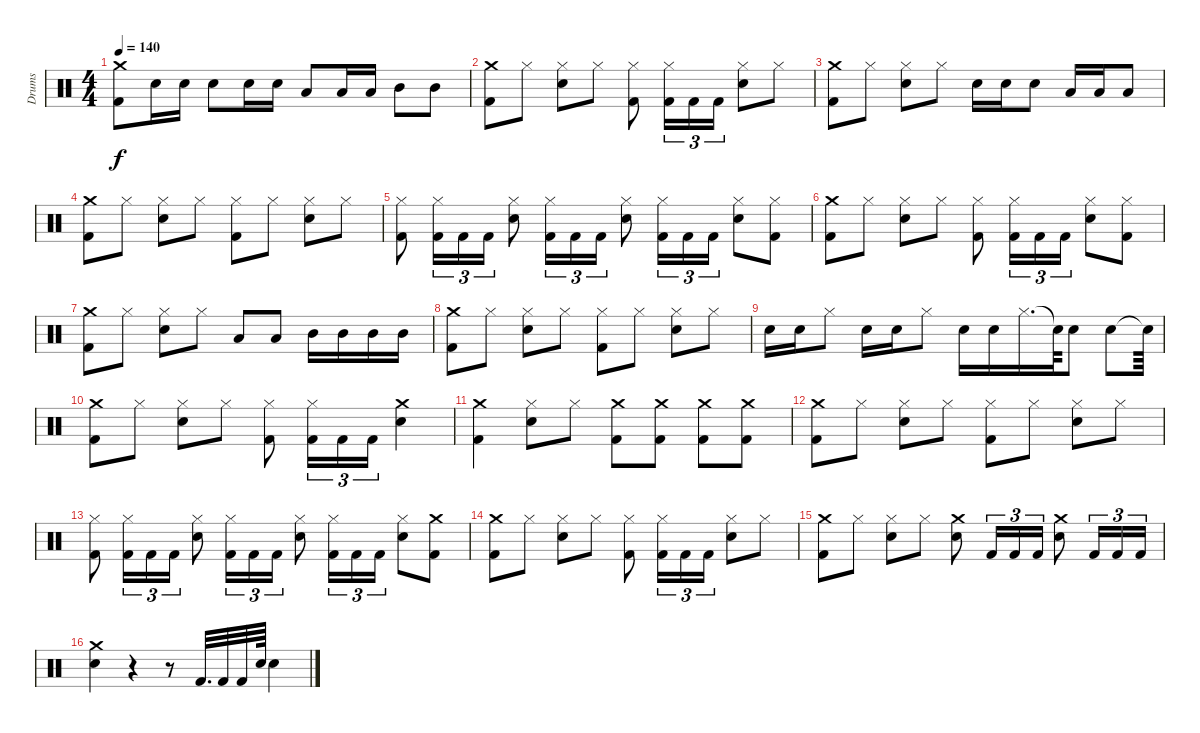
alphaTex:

\track ("Drums" "Drums") {instrument percussion}
\staff {score}
\articulation defaults
\ts (4 4)
\tempo 140
\clef neutral
\ks c
("Crash medium (hit)" "Kick (hit) 2").8{dy f} "Snare (hit) 2".16 "Snare (hit) 2".16 "Snare (hit) 2".8 "Snare (hit) 2".16 "Snare (hit) 2".16 "Low Tom (hit)".8 "Low Tom (hit)".16 "Low Tom (hit)".16 "Mid Tom (hit)".8 "Mid Tom (hit)".8 |
("Crash medium (hit)" "Kick (hit) 2").8 "Hi-Hat (closed)".8 ("Snare (hit) 2" "Hi-Hat (closed)").8 "Hi-Hat (closed)".8 ("Kick (hit) 2" "Hi-Hat (closed)").8 ("Kick (hit) 2" "Hi-Hat (closed)").16{tu (3 2)} "Kick (hit) 2".16{tu (3 2)} "Kick (hit) 2".16{tu (3 2)} ("Snare (hit) 2" "Hi-Hat (closed)").8 "Hi-Hat (closed)".8 |
("Kick (hit) 2" "Crash medium (hit)").8 "Hi-Hat (closed)".8 ("Snare (hit) 2" "Hi-Hat (closed)").8 "Hi-Hat (closed)".8 "Snare (hit) 2".16 "Snare (hit) 2".16 "Snare (hit) 2".8 "Low Tom (hit)".16 "Low Tom (hit)".16 "Low Tom (hit)".8 |
("Crash medium (hit)" "Kick (hit) 2").8 "Hi-Hat (closed)".8 ("Snare (hit) 2" "Hi-Hat (closed)").8 "Hi-Hat (closed)".8 ("Hi-Hat (closed)" "Kick (hit) 2").8 "Hi-Hat (closed)".8 ("Snare (hit) 2" "Hi-Hat (closed)").8 "Hi-Hat (closed)".8 |
("Kick (hit) 2" "Hi-Hat (closed)").8 ("Kick (hit) 2" "Hi-Hat (closed)").16{tu (3 2)} "Kick (hit) 2".16{tu (3 2)} "Kick (hit) 2".16{tu (3 2)} ("Snare (hit) 2" "Hi-Hat (closed)").8 ("Kick (hit) 2" "Hi-Hat (closed)").16{tu (3 2)} "Kick (hit) 2".16{tu (3 2)} "Kick (hit) 2".16{tu (3 2)} ("Snare (hit) 2" "Hi-Hat (closed)").8 ("Kick (hit) 2" "Hi-Hat (closed)").16{tu (3 2)} "Kick (hit) 2".16{tu (3 2)} "Kick (hit) 2".16{tu (3 2)} ("Snare (hit) 2" "Hi-Hat (closed)").8 ("Kick (hit) 2" "Hi-Hat (closed)").8 |
("Crash medium (hit)" "Kick (hit) 2").8 "Hi-Hat (closed)".8 ("Snare (hit) 2" "Hi-Hat (closed)").8 "Hi-Hat (closed)".8 ("Hi-Hat (closed)" "Kick (hit) 2").8 ("Hi-Hat (closed)" "Kick (hit) 2").16{tu (3 2)} "Kick (hit) 2".16{tu (3 2)} "Kick (hit) 2".16{tu (3 2)} ("Snare (hit) 2" "Hi-Hat (closed)").8 ("Hi-Hat (closed)" "Kick (hit) 2").8 |
("Kick (hit) 2" "Crash medium (hit)").8 "Hi-Hat (closed)".8 ("Snare (hit) 2" "Hi-Hat (closed)").8 "Hi-Hat (closed)".8 "Low Tom (hit)".8 "Low Tom (hit)".8 "Mid Tom (hit)".16 "Mid Tom (hit)".16 "Mid Tom (hit)".16 "Mid Tom (hit)".16 |
("Crash medium (hit)" "Kick (hit) 2").8 "Hi-Hat (closed)".8 ("Snare (hit) 2" "Hi-Hat (closed)").8 "Hi-Hat (closed)".8 ("Hi-Hat (closed)" "Kick (hit) 2").8 "Hi-Hat (closed)".8 ("Snare (hit) 2" "Hi-Hat (closed)").8 "Hi-Hat (closed)".8 |
"Snare (hit) 2".16 "Snare (hit) 2".16 "Hi-Hat (closed)".8 "Snare (hit) 2".16 "Snare (hit) 2".16 "Hi-Hat (closed)".8 "Snare (hit) 2".16 "Snare (hit) 2".16 "Hi-Hat (closed)".16{d} "Snare (hit)"{t}.64 "Snare (hit) 2".8 "Snare (hit) 2".8 "Snare (hit)"{t}.64 |
("Crash medium (hit)" "Kick (hit) 2").8 "Hi-Hat (closed)".8 ("Snare (hit) 2" "Hi-Hat (closed)").8 "Hi-Hat (closed)".8 ("Hi-Hat (closed)" "Kick (hit) 2").8 ("Hi-Hat (closed)" "Kick (hit) 2").16{tu (3 2)} "Kick (hit) 2".16{tu (3 2)} "Kick (hit) 2".16{tu (3 2)} ("Snare (hit) 2" "Crash medium (hit)").4 |
("Kick (hit) 2" "Crash medium (hit)").4 ("Snare (hit) 2" "Hi-Hat (closed)").8 "Hi-Hat (closed)".8 ("Kick (hit) 2" "Crash medium (hit)").8 ("Kick (hit) 2" "Crash medium (hit)").8 ("Kick (hit) 2" "Crash medium (hit)").8 ("Kick (hit) 2" "Crash medium (hit)").8 |
("Crash medium (hit)" "Kick (hit) 2").8 "Hi-Hat (closed)".8 ("Snare (hit) 2" "Hi-Hat (closed)").8 "Hi-Hat (closed)".8 ("Hi-Hat (closed)" "Kick (hit) 2").8 "Hi-Hat (closed)".8 ("Snare (hit) 2" "Hi-Hat (closed)").8 "Hi-Hat (closed)".8 |
("Kick (hit) 2" "Hi-Hat (closed)").8 ("Kick (hit) 2" "Hi-Hat (closed)").16{tu (3 2)} "Kick (hit) 2".16{tu (3 2)} "Kick (hit) 2".16{tu (3 2)} ("Snare (hit) 2" "Hi-Hat (closed)").8 ("Kick (hit) 2" "Hi-Hat (closed)").16{tu (3 2)} "Kick (hit) 2".16{tu (3 2)} "Kick (hit) 2".16{tu (3 2)} ("Snare (hit) 2" "Hi-Hat (closed)").8 ("Kick (hit) 2" "Hi-Hat (closed)").16{tu (3 2)} "Kick (hit) 2".16{tu (3 2)} "Kick (hit) 2".16{tu (3 2)} ("Snare (hit) 2" "Hi-Hat (closed)").8 ("Crash medium (hit)" "Kick (hit) 2").8 |
("Kick (hit) 2" "Crash medium (hit)").8 "Hi-Hat (closed)".8 ("Snare (hit) 2" "Hi-Hat (closed)").8 "Hi-Hat (closed)".8 ("Kick (hit) 2" "Hi-Hat (closed)").8 ("Kick (hit) 2" "Hi-Hat (closed)").16{tu (3 2)} "Kick (hit) 2".16{tu (3 2)} "Kick (hit) 2".16{tu (3 2)} ("Snare (hit) 2" "Hi-Hat (closed)").8 "Hi-Hat (closed)".8 |
("Crash medium (hit)" "Kick (hit) 2").8 "Hi-Hat (closed)".8 ("Snare (hit) 2" "Hi-Hat (closed)").8 "Hi-Hat (closed)".8 ("Snare (hit) 2" "Crash medium (hit)").8 "Kick (hit) 2".16{tu (3 2)} "Kick (hit) 2".16{tu (3 2)} "Kick (hit) 2".16{tu (3 2)} ("Snare (hit) 2" "Crash medium (hit)").8 "Kick (hit) 2".16{tu (3 2)} "Kick (hit) 2".16{tu (3 2)} "Kick (hit) 2".16{tu (3 2)} |
("Snare (hit) 2" "Crash medium (hit)").4 r.4 r.8 "Kick (hit) 2".32{d} "Kick (hit) 2".32 "Kick (hit) 2".32 "Snare (hit) 2".64 "Snare (hit) 2".4
